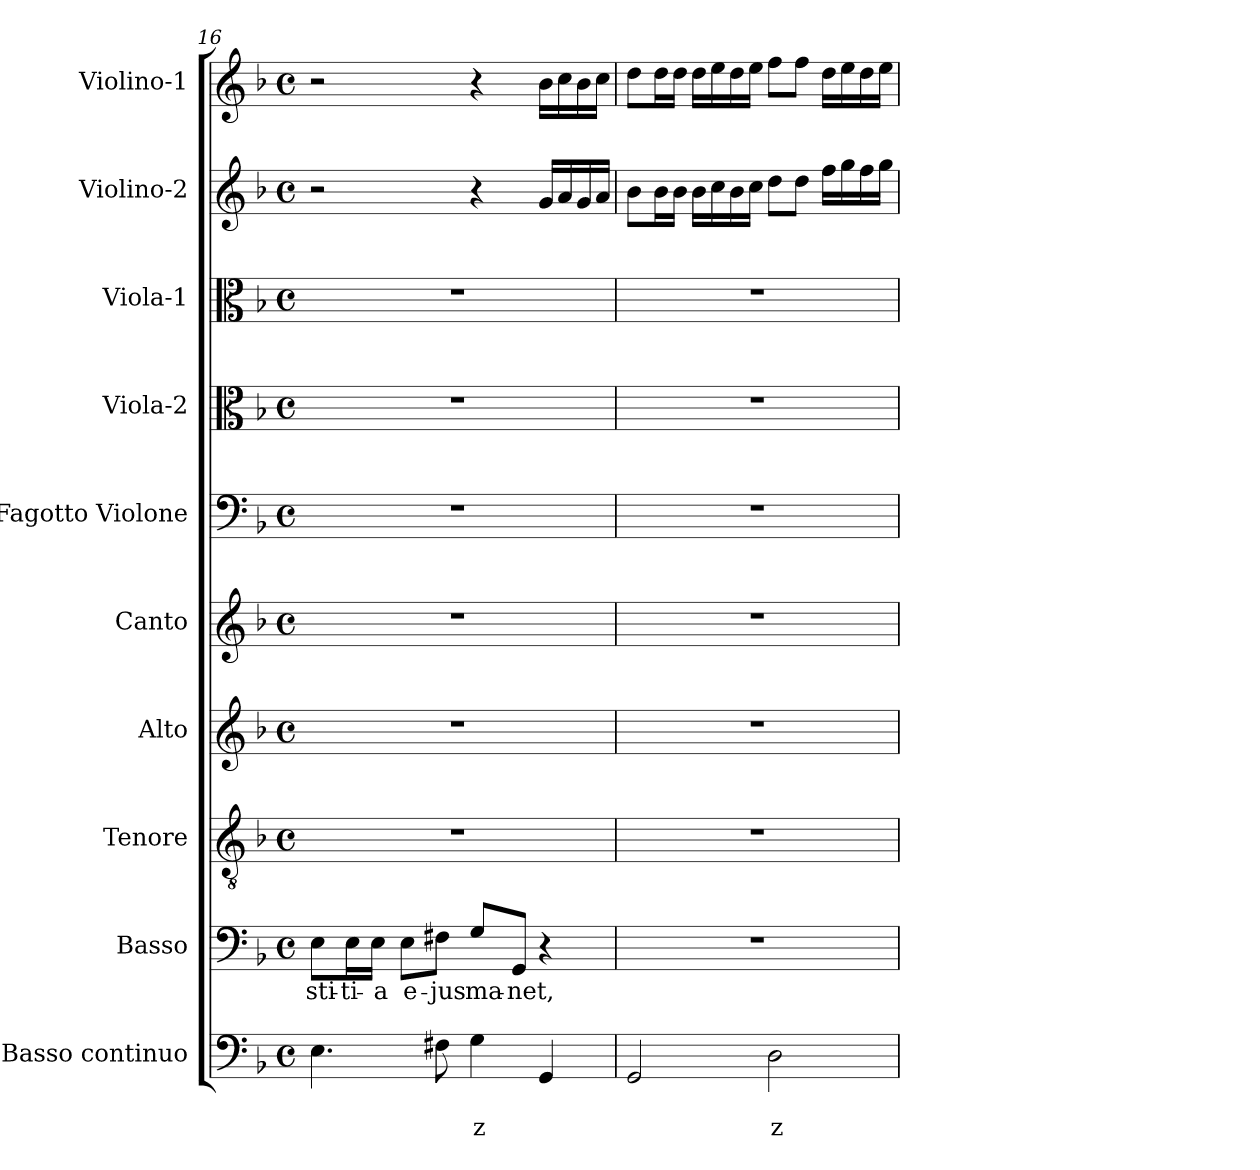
**kern	**text	**text	**kern	**text	**kern	**kern	**kern	**kern	**kern	**kern	**kern	**kern
*part10	*part10	*part10	*part9	*part9	*part8	*part7	*part6	*part5	*part4	*part3	*part2	*part1
*staff10	*staff10	*staff10	*staff9	*staff9	*staff8	*staff7	*staff6	*staff5	*staff4	*staff3	*staff2	*staff1
*I"Basso continuo	*	*	*I"Basso	*	*I"Tenore	*I"Alto	*I"Canto	*I"Fagotto Violone	*I"Viola-2	*I"Viola-1	*I"Violino-2	*I"Violino-1
*I'BC	*	*	*I'B	*	*I'T	*I'A	*I'C	*I'Fg	*I'Va2	*I'Va1	*I'Vi2	*I'Vi1
*clefF4	*	*	*clefF4	*	*clefGv2	*clefG2	*clefG2	*clefF4	*clefC3	*clefC3	*clefG2	*clefG2
*k[b-]	*	*	*k[b-]	*	*k[b-]	*k[b-]	*k[b-]	*k[b-]	*k[b-]	*k[b-]	*k[b-]	*k[b-]
*F:	*	*	*F:	*	*F:	*F:	*F:	*F:	*F:	*F:	*F:	*F:
*M4/4	*	*	*M4/4	*	*M4/4	*M4/4	*M4/4	*M4/4	*M4/4	*M4/4	*M4/4	*M4/4
*met(c)	*	*	*met(c)	*	*met(c)	*met(c)	*met(c)	*met(c)	*met(c)	*met(c)	*met(c)	*met(c)
=16	=16	=16	=16	=16	=16	=16	=16	=16	=16	=16	=16	=16
!	!	!	!	!LO:LY:b	!	!	!	!	!	!	!	!
4.E\	.	.	8E\L	-sti-	1r	1r	1r	1r	1r	1r	2r	2r
!	!	!	!	!LO:LY:b	!	!	!	!	!	!	!	!
.	.	.	16E\L	-ti-	.	.	.	.	.	.	.	.
!	!	!	!	!LO:LY:b	!	!	!	!	!	!	!	!
.	.	.	16E\JJ	-a	.	.	.	.	.	.	.	.
!	!	!	!	!LO:LY:b	!	!	!	!	!	!	!	!
.	.	.	8E\L	e-	.	.	.	.	.	.	.	.
!	!	!	!	!LO:LY:b	!	!	!	!	!	!	!	!
8F#X\	.	.	8F#X\J	-jus	.	.	.	.	.	.	.	.
!	!	!LO:LY:b	!	!	!	!	!	!	!	!	!	!
!	!	!	!	!LO:LY:b	!	!	!	!	!	!	!	!
4G\	.	z	8G/L	ma-	.	.	.	.	.	.	4r	4r
!	!	!	!	!LO:LY:b	!	!	!	!	!	!	!	!
.	.	.	8GG/J	-net,	.	.	.	.	.	.	.	.
4GG/	.	.	4r	.	.	.	.	.	.	.	16g/LL	16b-\LL
.	.	.	.	.	.	.	.	.	.	.	16a/	16cc\
.	.	.	.	.	.	.	.	.	.	.	16g/	16b-\
.	.	.	.	.	.	.	.	.	.	.	16a/JJ	16cc\JJ
=17	=17	=17	=17	=17	=17	=17	=17	=17	=17	=17	=17	=17
2GG/	.	.	1r	.	1r	1r	1r	1r	1r	1r	8b-\L	8dd\L
.	.	.	.	.	.	.	.	.	.	.	16b-\L	16dd\L
.	.	.	.	.	.	.	.	.	.	.	16b-\JJ	16dd\JJ
.	.	.	.	.	.	.	.	.	.	.	16b-\LL	16dd\LL
.	.	.	.	.	.	.	.	.	.	.	16cc\	16ee\
.	.	.	.	.	.	.	.	.	.	.	16b-\	16dd\
.	.	.	.	.	.	.	.	.	.	.	16cc\JJ	16ee\JJ
!	!	!LO:LY:b	!	!	!	!	!	!	!	!	!	!
2D\	.	z	.	.	.	.	.	.	.	.	8dd\L	8ff\L
.	.	.	.	.	.	.	.	.	.	.	8dd\J	8ff\J
.	.	.	.	.	.	.	.	.	.	.	16ff\LL	16dd\LL
.	.	.	.	.	.	.	.	.	.	.	16gg\	16ee\
.	.	.	.	.	.	.	.	.	.	.	16ff\	16dd\
.	.	.	.	.	.	.	.	.	.	.	16gg\JJ	16ee\JJ
=	=	=	=	=	=	=	=	=	=	=	=	=
*-	*-	*-	*-	*-	*-	*-	*-	*-	*-	*-	*-	*-
